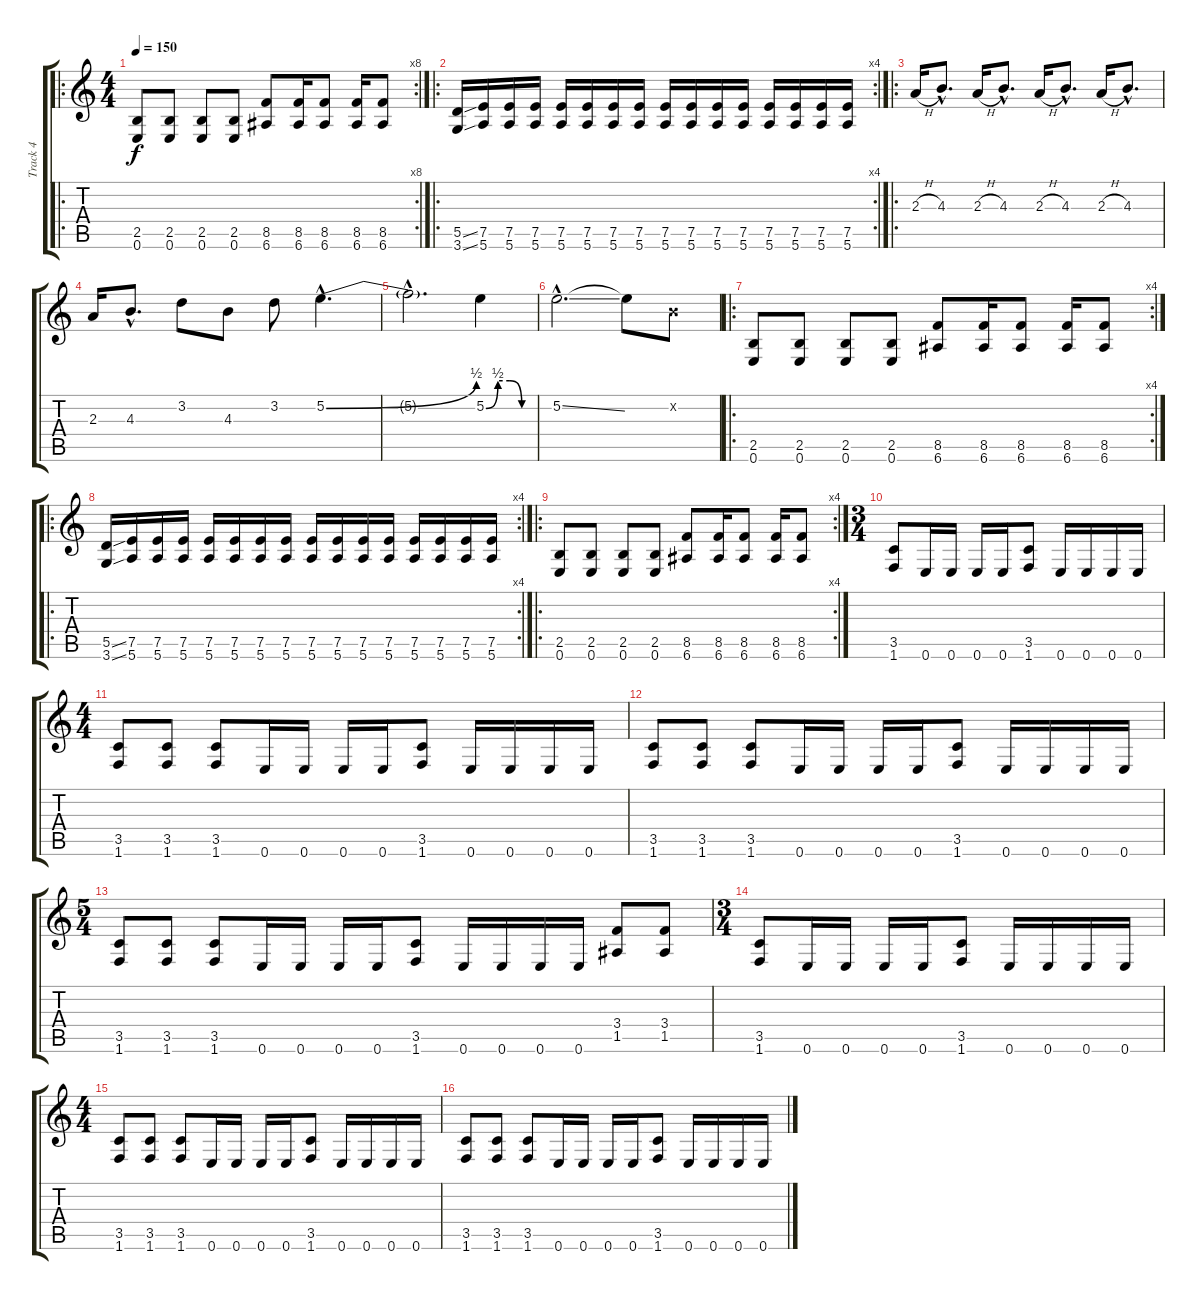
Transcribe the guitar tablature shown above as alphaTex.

\track ("Track 4" "Track 4") {instrument distortionguitar}
\staff {score tabs}
\tuning (E4 B3 G3 D3 A2 E2) {hide}
\ro
\rc 8
\ts (4 4)
\tempo 150
\clef g2
\ks c
(2.5 0.6).8{dy f instrument distortionguitar} (2.5 0.6).8 (2.5 0.6).8 (2.5 0.6).8 (8.5 6.6).8 (8.5 6.6).16 (8.5 6.6).8 (8.5 6.6).16 (8.5 6.6).8 |
\ro
\rc 4
(5.5{ss} 3.6{ss}).16 (7.5 5.6).16 (7.5 5.6).16 (7.5 5.6).16 (7.5 5.6).16 (7.5 5.6).16 (7.5 5.6).16 (7.5 5.6).16 (7.5 5.6).16 (7.5 5.6).16 (7.5 5.6).16 (7.5 5.6).16 (7.5 5.6).16 (7.5 5.6).16 (7.5 5.6).16 (7.5 5.6).16 |
\ro
2.3{h}.16 4.3{hac}.8{d} 2.3{h}.16 4.3{hac}.8{d} 2.3{h}.16 4.3{hac}.8{d} 2.3{h}.16 4.3{hac}.8{d} |
2.3.16 4.3{hac}.8{d} 3.2.8 4.3.8 3.2.8 5.2{be (bend 0 0 60 2) hac}.4{d} |
5.2{hac t}.2{d} 5.2{be (custom 0 0 15 2 30 2 45 0 60 0)}.4 |
5.2{ss hac}.2{d} 5.2{t}.8 0.2{x}.8 |
\ro
\rc 4
(2.5 0.6).8 (2.5 0.6).8 (2.5 0.6).8 (2.5 0.6).8 (8.5 6.6).8 (8.5 6.6).16 (8.5 6.6).8 (8.5 6.6).16 (8.5 6.6).8 |
\ro
\rc 4
(5.5{ss} 3.6{ss}).16 (7.5 5.6).16 (7.5 5.6).16 (7.5 5.6).16 (7.5 5.6).16 (7.5 5.6).16 (7.5 5.6).16 (7.5 5.6).16 (7.5 5.6).16 (7.5 5.6).16 (7.5 5.6).16 (7.5 5.6).16 (7.5 5.6).16 (7.5 5.6).16 (7.5 5.6).16 (7.5 5.6).16 |
\ro
\rc 4
(2.5 0.6).8 (2.5 0.6).8 (2.5 0.6).8 (2.5 0.6).8 (8.5 6.6).8 (8.5 6.6).16 (8.5 6.6).8 (8.5 6.6).16 (8.5 6.6).8 |
\ts (3 4)
(3.5 1.6).8 0.6.16 0.6.16 0.6.16 0.6.16 (3.5 1.6).8 0.6.16 0.6.16 0.6.16 0.6.16 |
\ts (4 4)
(3.5 1.6).8 (3.5 1.6).8 (3.5 1.6).8 0.6.16 0.6.16 0.6.16 0.6.16 (3.5 1.6).8 0.6.16 0.6.16 0.6.16 0.6.16 |
(3.5 1.6).8 (3.5 1.6).8 (3.5 1.6).8 0.6.16 0.6.16 0.6.16 0.6.16 (3.5 1.6).8 0.6.16 0.6.16 0.6.16 0.6.16 |
\ts (5 4)
(3.5 1.6).8 (3.5 1.6).8 (3.5 1.6).8 0.6.16 0.6.16 0.6.16 0.6.16 (3.5 1.6).8 0.6.16 0.6.16 0.6.16 0.6.16 (3.4 1.5).8 (3.4 1.5).8 |
\ts (3 4)
(3.5 1.6).8 0.6.16 0.6.16 0.6.16 0.6.16 (3.5 1.6).8 0.6.16 0.6.16 0.6.16 0.6.16 |
\ts (4 4)
(3.5 1.6).8 (3.5 1.6).8 (3.5 1.6).8 0.6.16 0.6.16 0.6.16 0.6.16 (3.5 1.6).8 0.6.16 0.6.16 0.6.16 0.6.16 |
(3.5 1.6).8 (3.5 1.6).8 (3.5 1.6).8 0.6.16 0.6.16 0.6.16 0.6.16 (3.5 1.6).8 0.6.16 0.6.16 0.6.16 0.6.16
